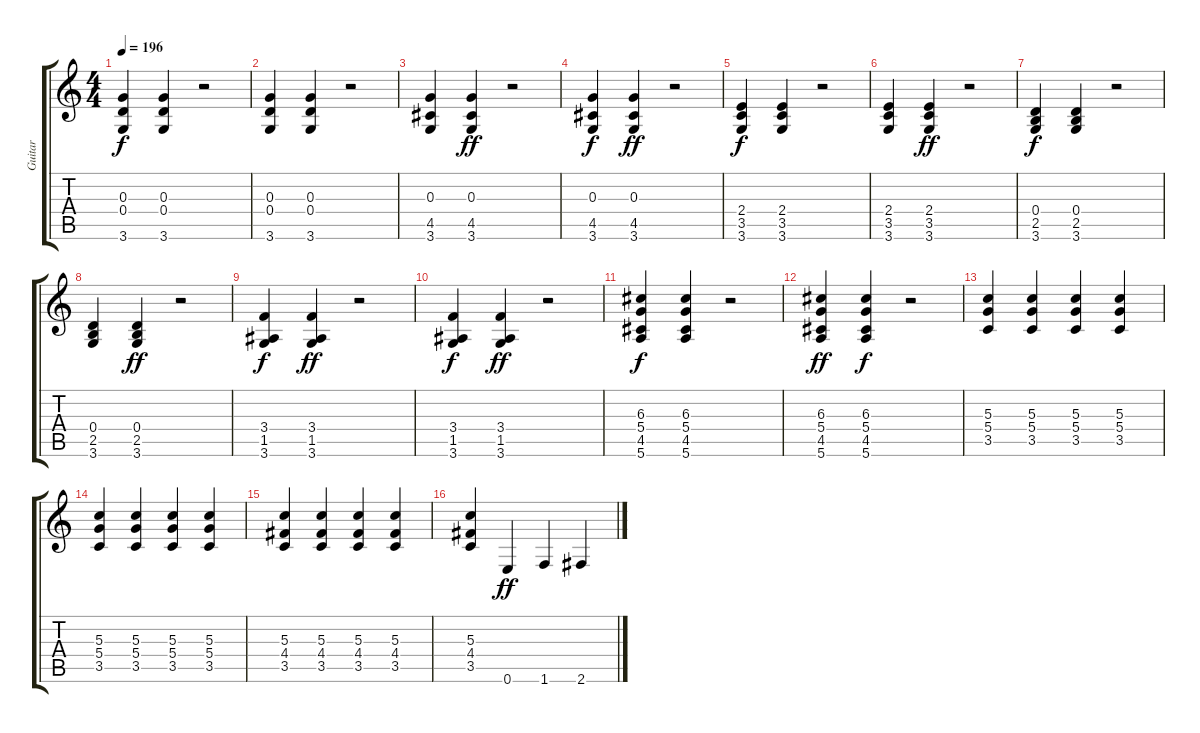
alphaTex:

\track ("Guitar" "Guitar") {instrument electricguitarclean}
\staff {score tabs}
\tuning (E4 B3 G3 D3 A2 E2) {hide}
\ts (4 4)
\tempo 196
\clef g2
\ks c
(0.3 0.4 3.6).4{dy f} (0.3 0.4 3.6).4 r.2 |
(0.3 0.4 3.6).4 (0.3 0.4 3.6).4 r.2 |
(0.3 4.5 3.6).4 (0.3 4.5 3.6).4{dy ff} r.2 |
(0.3 4.5 3.6).4{dy f} (0.3 4.5 3.6).4{dy ff} r.2 |
(2.4 3.5 3.6).4{dy f} (2.4 3.5 3.6).4 r.2 |
(2.4 3.5 3.6).4 (2.4 3.5 3.6).4{dy ff} r.2 |
(0.4 2.5 3.6).4{dy f} (0.4 2.5 3.6).4 r.2 |
(0.4 2.5 3.6).4 (0.4 2.5 3.6).4{dy ff} r.2 |
(3.4 1.5 3.6).4{dy f} (3.4 1.5 3.6).4{dy ff} r.2 |
(3.4 1.5 3.6).4{dy f} (3.4 1.5 3.6).4{dy ff} r.2 |
(6.3 5.4 4.5 5.6).4{dy f} (6.3 5.4 4.5 5.6).4 r.2 |
(6.3 5.4 4.5 5.6).4{dy ff} (6.3 5.4 4.5 5.6).4{dy f} r.2 |
(5.3 5.4 3.5).4 (5.3 5.4 3.5).4 (5.3 5.4 3.5).4 (5.3 5.4 3.5).4 |
(5.3 5.4 3.5).4 (5.3 5.4 3.5).4 (5.3 5.4 3.5).4 (5.3 5.4 3.5).4 |
(5.3 4.4 3.5).4 (5.3 4.4 3.5).4 (5.3 4.4 3.5).4 (5.3 4.4 3.5).4 |
(5.3 4.4 3.5).4 0.6.4{dy ff} 1.6.4 2.6.4
